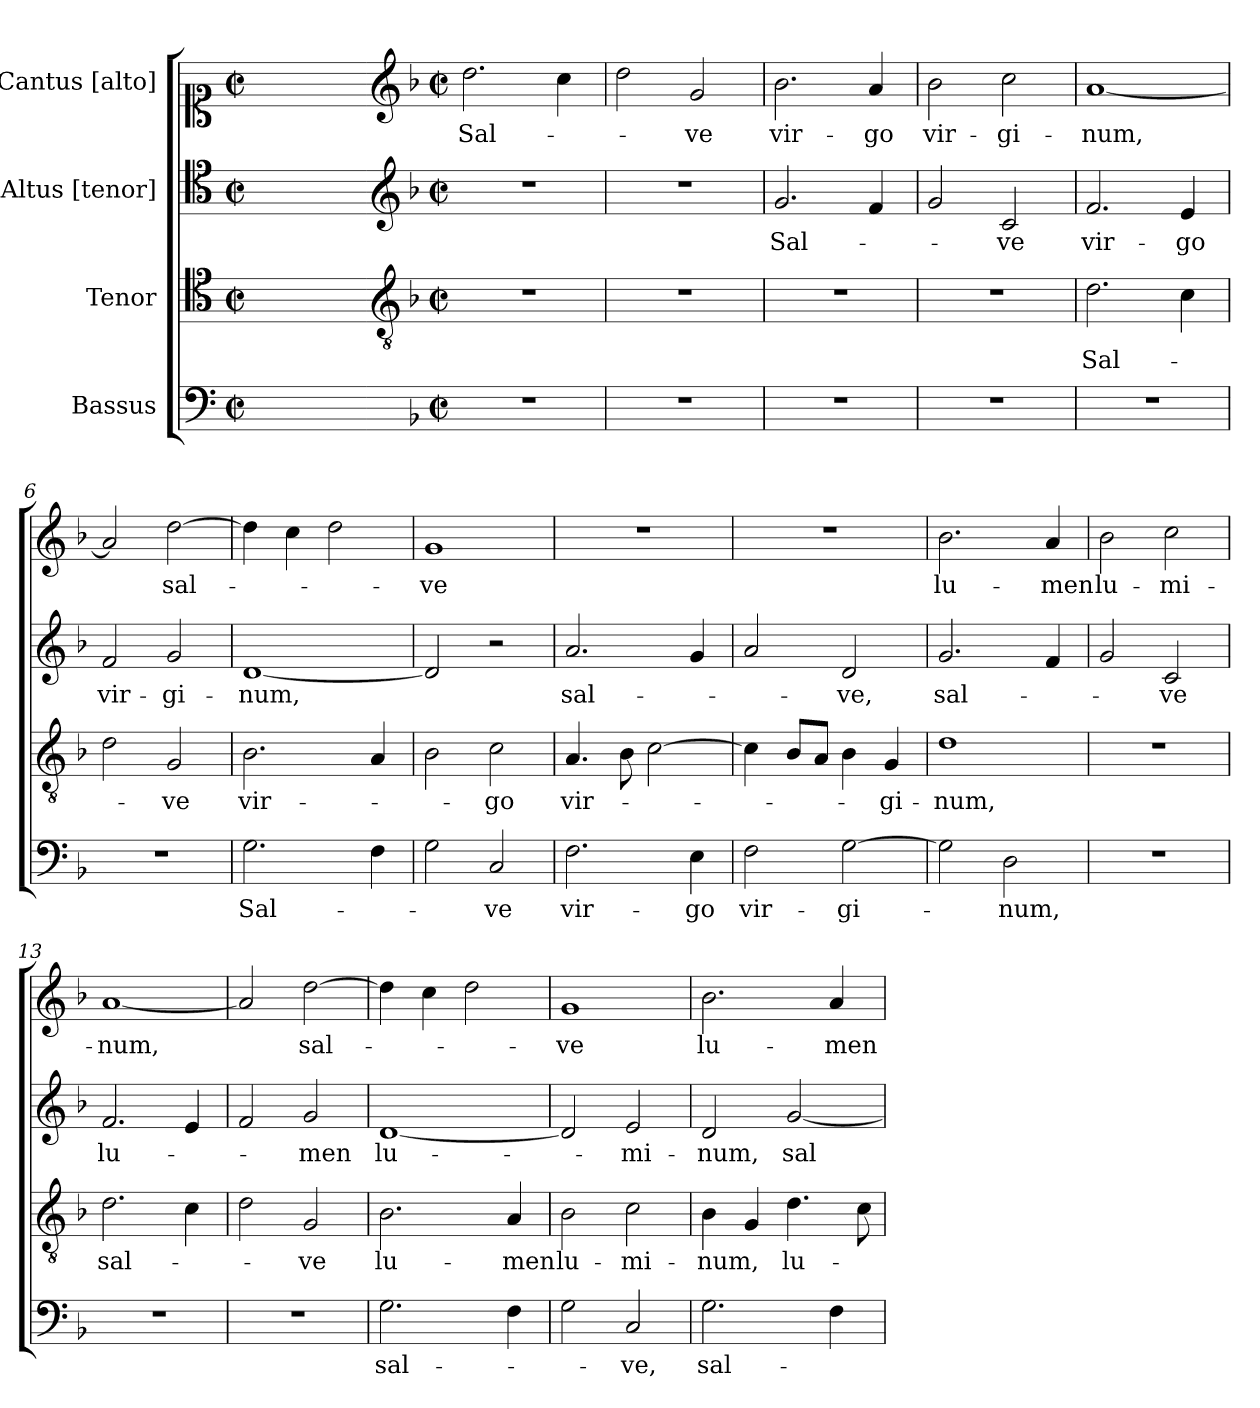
**kern	**text	**kern	**text	**kern	**text	**kern	**text
*part4	*part4	*part3	*part3	*part2	*part2	*part1	*part1
*staff4	*staff4	*staff3	*staff3	*staff2	*staff2	*staff1	*staff1
*I"Bassus	*	*I"Tenor	*	*I"Altus [tenor]	*	*I"Cantus [alto]	*
*clefF4	*	*clefC4	*	*clefC4	*	*clefC1	*
*k[]	*	*k[]	*	*k[]	*	*k[]	*
*C:	*	*C:	*	*C:	*	*C:	*
*M2/2	*	*M2/2	*	*M2/2	*	*M2/2	*
*met(c|)	*	*met(c|)	*	*met(c|)	*	*met(c|)	*
=	=	=	=	=	=	=	=
1ryy	.	1ryy	.	1ryy	.	1ryy	.
!!LO:LB:g=z
=1-	=1-	=1-	=1-	=1-	=1-	=1-	=1-
*	*	*clefGv2	*	*clefG2	*	*clefG2	*
*k[b-]	*	*k[b-]	*	*k[b-]	*	*k[b-]	*
*F:	*	*F:	*	*F:	*	*F:	*
*M2/2	*	*M2/2	*	*M2/2	*	*M2/2	*
*met(c|)	*	*met(c|)	*	*met(c|)	*	*met(c|)	*
1r	.	1r	.	1r	.	2.dd\	Sal-
.	.	.	.	.	.	4cc\	.
=2	=2	=2	=2	=2	=2	=2	=2
1r	.	1r	.	1r	.	2dd\	.
.	.	.	.	.	.	2g/	-ve
=3	=3	=3	=3	=3	=3	=3	=3
1r	.	1r	.	2.g/	Sal-	2.b-\	vir-
.	.	.	.	4f/	.	4a/	-go
=4	=4	=4	=4	=4	=4	=4	=4
1r	.	1r	.	2g/	.	2b-\	vir-
.	.	.	.	2c/	-ve	2cc\	-gi-
=5	=5	=5	=5	=5	=5	=5	=5
1r	.	2.d\	Sal-	2.f/	vir-	[1a	-num,
.	.	4c\	.	4e/	-go	.	.
!!LO:LB:g=z
=6	=6	=6	=6	=6	=6	=6	=6
1r	.	2d\	.	2f/	vir-	2a/]	.
.	.	2G/	-ve	2g/	-gi-	[2dd\	sal-
=7	=7	=7	=7	=7	=7	=7	=7
2.G\	Sal-	2.B-\	vir-	[1d	-num,	4dd\]	.
.	.	.	.	.	.	4cc\	.
.	.	.	.	.	.	2dd\	.
4F\	.	4A/	.	.	.	.	.
=8	=8	=8	=8	=8	=8	=8	=8
2G\	.	2B-\	.	2d/]	.	1g	-ve
2C/	-ve	2c\	-go	2r	.	.	.
=9	=9	=9	=9	=9	=9	=9	=9
2.F\	vir-	4.A/	vir-	2.a/	sal-	1r	.
.	.	8B-\	.	.	.	.	.
.	.	[2c\	.	.	.	.	.
4E\	-go	.	.	4g/	.	.	.
=10	=10	=10	=10	=10	=10	=10	=10
2F\	vir-	4c\]	.	2a/	.	1r	.
.	.	8B-/L	.	.	.	.	.
.	.	8A/J	.	.	.	.	.
[2G\	-gi-	4B-\	.	2d/	-ve,	.	.
.	.	4G/	-gi-	.	.	.	.
=11	=11	=11	=11	=11	=11	=11	=11
2G\]	.	1d	-num,	2.g/	sal-	2.b-\	lu-
2D\	-num,	.	.	.	.	.	.
.	.	.	.	4f/	.	4a/	-men
=12	=12	=12	=12	=12	=12	=12	=12
1r	.	1r	.	2g/	.	2b-\	lu-
.	.	.	.	2c/	-ve	2cc\	-mi-
!!LO:LB:g=z
=13	=13	=13	=13	=13	=13	=13	=13
1r	.	2.d\	sal-	2.f/	lu-	[1a	-num,
.	.	4c\	.	4e/	.	.	.
=14	=14	=14	=14	=14	=14	=14	=14
1r	.	2d\	.	2f/	.	2a/]	.
.	.	2G/	-ve	2g/	-men	[2dd\	sal-
=15	=15	=15	=15	=15	=15	=15	=15
2.G\	sal-	2.B-\	lu-	[1d	lu-	4dd\]	.
.	.	.	.	.	.	4cc\	.
.	.	.	.	.	.	2dd\	.
4F\	.	4A/	-men	.	.	.	.
=16	=16	=16	=16	=16	=16	=16	=16
2G\	.	2B-\	lu-	2d/]	.	1g	-ve
2C/	-ve,	2c\	-mi-	2e/	-mi-	.	.
=17	=17	=17	=17	=17	=17	=17	=17
2.G\	sal-	4B-\	-num,	2d/	-num,	2.b-\	lu-
.	.	4G/	.	.	.	.	.
.	.	4.d\	lu-	[2g/	sal-	.	.
4F\	.	.	.	.	.	4a/	-men
.	.	8c\	.	.	.	.	.
=	=	=	=	=	=	=	=
*-	*-	*-	*-	*-	*-	*-	*-
